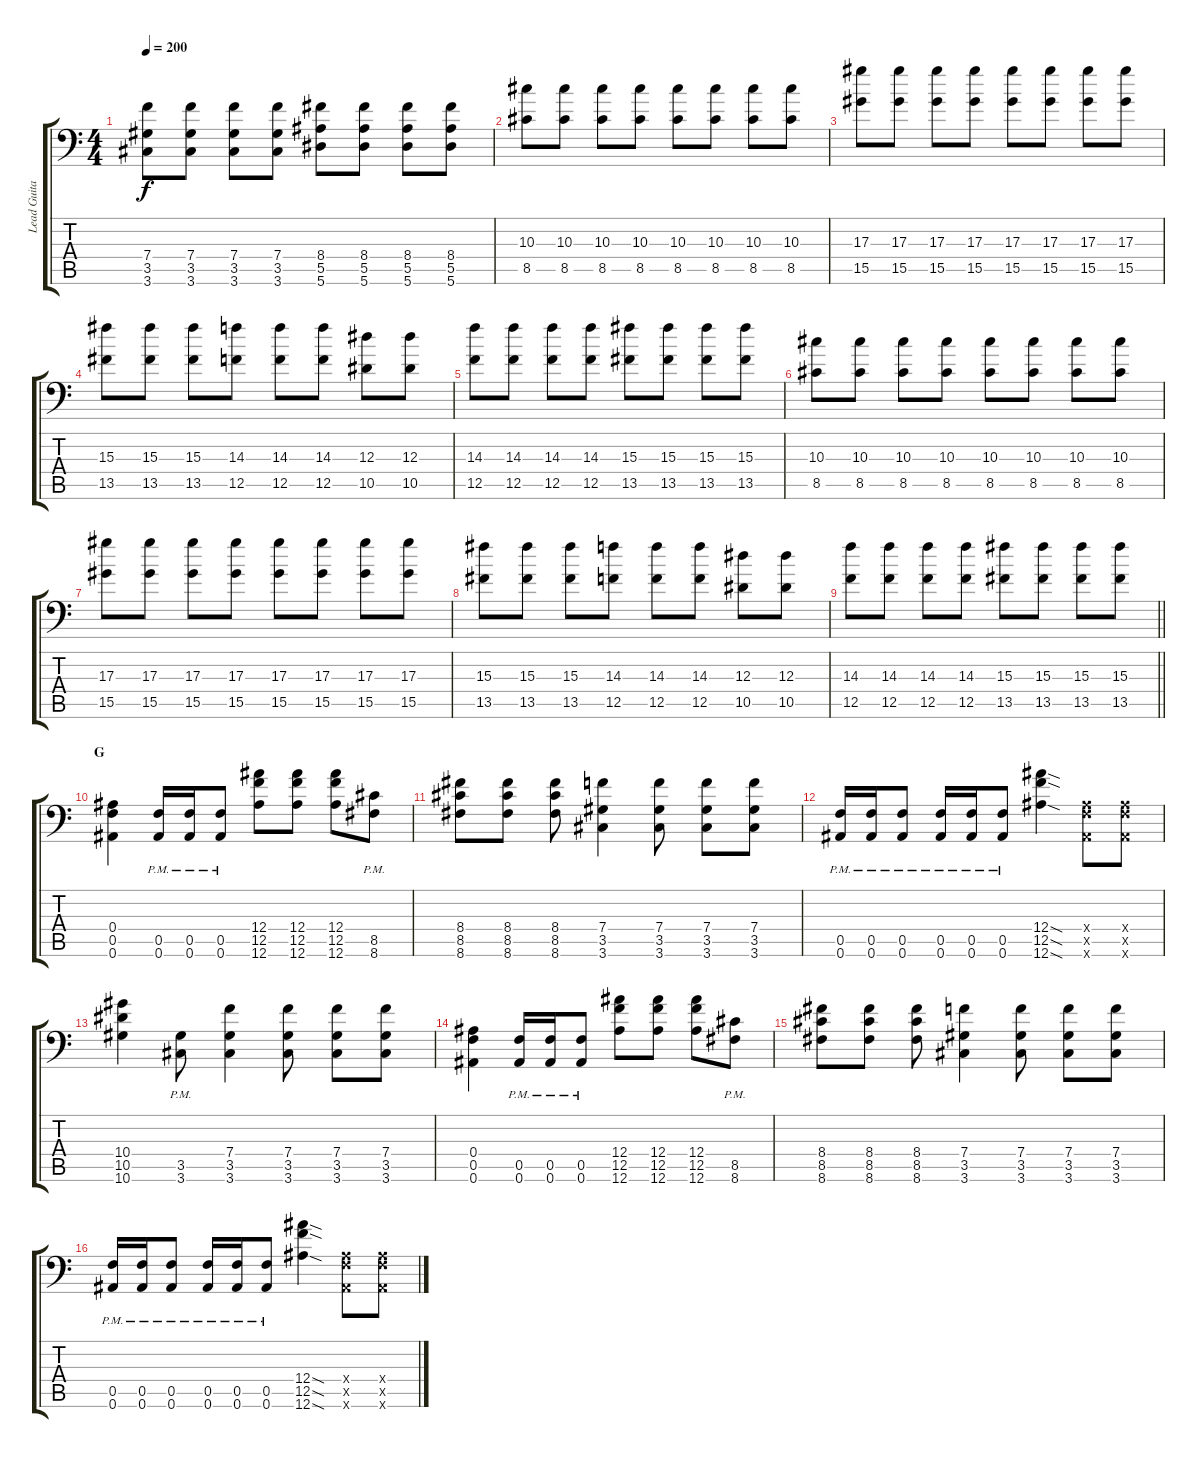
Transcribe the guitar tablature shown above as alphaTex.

\track ("Lead Guitar: Michael Bujaki" "Lead Guita") {instrument overdrivenguitar}
\staff {score tabs}
\tuning (C4 G3 Eb3 Bb2 F2 Bb1) {hide}
\ts (4 4)
\tempo 200
\clef f4
\ks c
(7.4 3.5 3.6).8{dy f} (7.4 3.5 3.6).8 (7.4 3.5 3.6).8 (7.4 3.5 3.6).8 (8.4 5.5 5.6).8 (8.4 5.5 5.6).8 (8.4 5.5 5.6).8 (8.4 5.5 5.6).8 |
(10.3 8.5).8 (10.3 8.5).8 (10.3 8.5).8 (10.3 8.5).8 (10.3 8.5).8 (10.3 8.5).8 (10.3 8.5).8 (10.3 8.5).8 |
(17.3 15.5).8 (17.3 15.5).8 (17.3 15.5).8 (17.3 15.5).8 (17.3 15.5).8 (17.3 15.5).8 (17.3 15.5).8 (17.3 15.5).8 |
(15.3 13.5).8 (15.3 13.5).8 (15.3 13.5).8 (14.3 12.5).8 (14.3 12.5).8 (14.3 12.5).8 (12.3 10.5).8 (12.3 10.5).8 |
(14.3 12.5).8 (14.3 12.5).8 (14.3 12.5).8 (14.3 12.5).8 (15.3 13.5).8 (15.3 13.5).8 (15.3 13.5).8 (15.3 13.5).8 |
(10.3 8.5).8 (10.3 8.5).8 (10.3 8.5).8 (10.3 8.5).8 (10.3 8.5).8 (10.3 8.5).8 (10.3 8.5).8 (10.3 8.5).8 |
(17.3 15.5).8 (17.3 15.5).8 (17.3 15.5).8 (17.3 15.5).8 (17.3 15.5).8 (17.3 15.5).8 (17.3 15.5).8 (17.3 15.5).8 |
(15.3 13.5).8 (15.3 13.5).8 (15.3 13.5).8 (14.3 12.5).8 (14.3 12.5).8 (14.3 12.5).8 (12.3 10.5).8 (12.3 10.5).8 |
\barLineRight lightlight
(14.3 12.5).8 (14.3 12.5).8 (14.3 12.5).8 (14.3 12.5).8 (15.3 13.5).8 (15.3 13.5).8 (15.3 13.5).8 (15.3 13.5).8 |
\section ("" "G")
(0.4 0.5 0.6).4 (0.5{pm} 0.6{pm}).16 (0.5{pm} 0.6{pm}).16 (0.5{pm} 0.6{pm}).8 (12.4 12.5 12.6).8 (12.4 12.5 12.6).8 (12.4 12.5 12.6).8 (8.5{pm} 8.6{pm}).8 |
(8.4 8.5 8.6).8 (8.4 8.5 8.6).8 (8.4 8.5 8.6).8 (7.4 3.5 3.6).4 (7.4 3.5 3.6).8 (7.4 3.5 3.6).8 (7.4 3.5 3.6).8 |
(0.5{pm} 0.6{pm}).16 (0.5{pm} 0.6{pm}).16 (0.5{pm} 0.6{pm}).8 (0.5{pm} 0.6{pm}).16 (0.5{pm} 0.6{pm}).16 (0.5{pm} 0.6{pm}).8 (12.4{sod} 12.5{sod} 12.6{sod}).4 (0.4{x} 0.5{x} 0.6{x}).8 (0.4{x} 0.5{x} 0.6{x}).8 |
(10.4 10.5 10.6).4 (3.5{pm} 3.6{pm}).8 (7.4 3.5 3.6).4 (7.4 3.5 3.6).8 (7.4 3.5 3.6).8 (7.4 3.5 3.6).8 |
(0.4 0.5 0.6).4 (0.5{pm} 0.6{pm}).16 (0.5{pm} 0.6{pm}).16 (0.5{pm} 0.6{pm}).8 (12.4 12.5 12.6).8 (12.4 12.5 12.6).8 (12.4 12.5 12.6).8 (8.5{pm} 8.6{pm}).8 |
(8.4 8.5 8.6).8 (8.4 8.5 8.6).8 (8.4 8.5 8.6).8 (7.4 3.5 3.6).4 (7.4 3.5 3.6).8 (7.4 3.5 3.6).8 (7.4 3.5 3.6).8 |
(0.5{pm} 0.6{pm}).16 (0.5{pm} 0.6{pm}).16 (0.5{pm} 0.6{pm}).8 (0.5{pm} 0.6{pm}).16 (0.5{pm} 0.6{pm}).16 (0.5{pm} 0.6{pm}).8 (12.4{sod} 12.5{sod} 12.6{sod}).4 (0.4{x} 0.5{x} 0.6{x}).8 (0.4{x} 0.5{x} 0.6{x}).8
